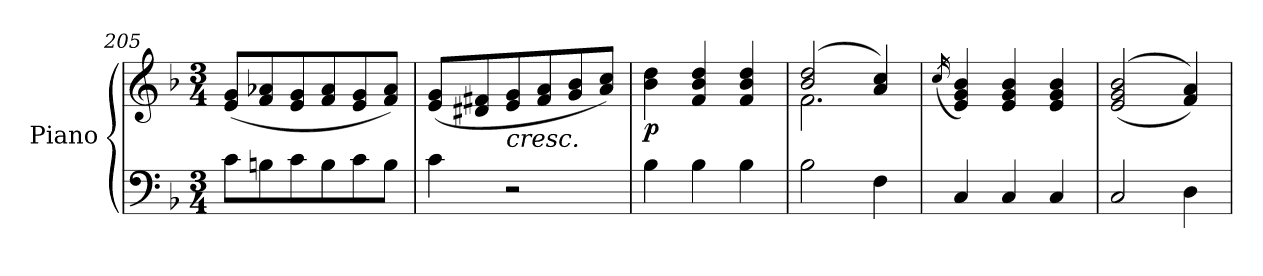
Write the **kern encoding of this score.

**kern	**kern	**dynam
*part1	*part1	*part1
*staff2	*staff1	*staff1/2
*I"Piano	*	*
*I'Pno.	*	*
*clefF4	*clefG2	*
*k[b-]	*k[b-]	*
*M3/4	*M3/4	*
=205	=205	=205
8c\L	(<8e/ 8g/L	.
8Bn\	8f/ 8a-X/	.
8c\	8e/ 8g/	.
8B\	8f/ 8a-/	.
8c\	8e/ 8g/	.
8B\J	8f/ 8a-/J)	.
=206	=206	=206
4c\	(<8e/ 8g/L	.
.	8d#X/ 8f#X/	.
!	!LO:TX:b:i:t=cresc.	!
2r	8e/ 8g/	.
.	8f#/ 8a/	.
.	8g/ 8b-/	.
.	8a/ 8cc/J)	.
!!LO:PB:g=z
=207	=207	=207
!	!	!LO:DY:b
4B-\	4b-\ 4dd\	p
4B-\	4f/ 4b-/ 4dd/	.
4B-\	4f/ 4b-/ 4dd/	.
=208	=208	=208
*	*^	*
2B-\	(>2b-/ 2dd/	2.f\	.
4F\	4a/ 4cc/)	.	.
*	*v	*v	*
=209	=209	=209
.	(<16qcc!/	.
4C/	4e/ 4g/ 4b-/)	.
4C/	4e/ 4g/ 4b-/	.
4C/	4e/ 4g/ 4b-/	.
=210	=210	=210
2C/	(<(<2e/ 2g/ 2b-/	.
4D\	4f/ 4a/))	.
=	=	=
*-	*-	*-
